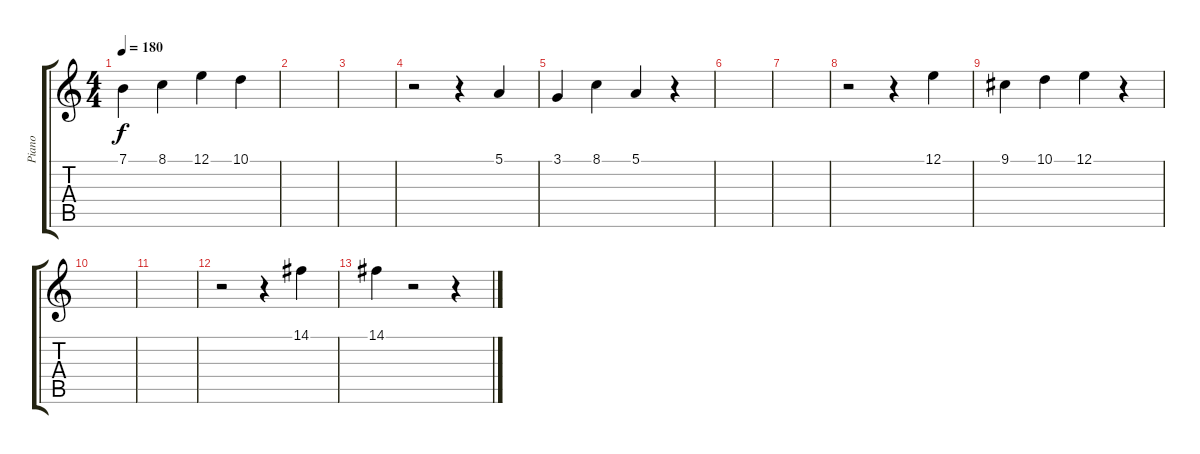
\track ("Piano" "Piano") {instrument acousticgrandpiano}
\staff {score tabs}
\tuning (E4 B3 G3 D3 A2 E2) {hide}
\ts (4 4)
\tempo 180
\clef g2
\ks c
7.1.4{dy f} 8.1.4 12.1.4 10.1.4 |
|
|
r.2 r.4 5.1.4 |
3.1.4 8.1.4 5.1.4 r.4 |
|
|
r.2 r.4 12.1.4 |
9.1.4 10.1.4 12.1.4 r.4 |
|
|
r.2 r.4 14.1.4 |
14.1.4 r.2 r.4
